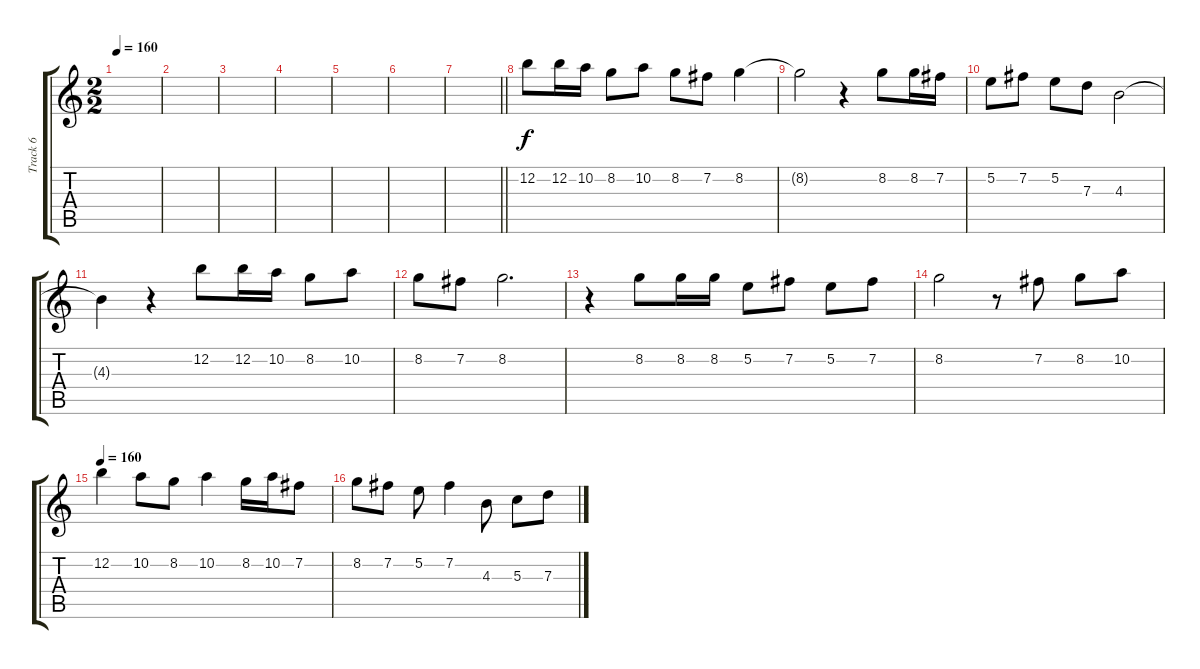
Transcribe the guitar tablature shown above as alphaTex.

\track ("Track 6" "Track 6") {instrument electricguitarjazz}
\staff {score tabs}
\tuning (E4 B3 G3 D3 A2 E2) {hide}
\ts (2 2)
\tempo 160
\clef g2
\ks c
|
|
|
|
|
|
\barLineRight lightlight
|
12.2.8 12.2.16 10.2.16 8.2.8 10.2.8 8.2.8 7.2.8 8.2.4 |
8.2{t}.2 r.4 8.2.8 8.2.16 7.2.16 |
5.2.8 7.2.8 5.2.8 7.3.8 4.3.2 |
4.3{t}.4 r.4 12.2.8 12.2.16 10.2.16 8.2.8 10.2.8 |
8.2.8 7.2.8 8.2.2{d} |
r.4 8.2.8 8.2.16 8.2.16 5.2.8 7.2.8 5.2.8 7.2.8 |
8.2.2 r.8 7.2.8 8.2.8 10.2.8 |
\tempo 160
12.2.4 10.2.8 8.2.8 10.2.4 8.2.16 10.2.16 7.2.8 |
8.2.8 7.2.8 5.2.8 7.2.4 4.3.8 5.3.8 7.3.8
